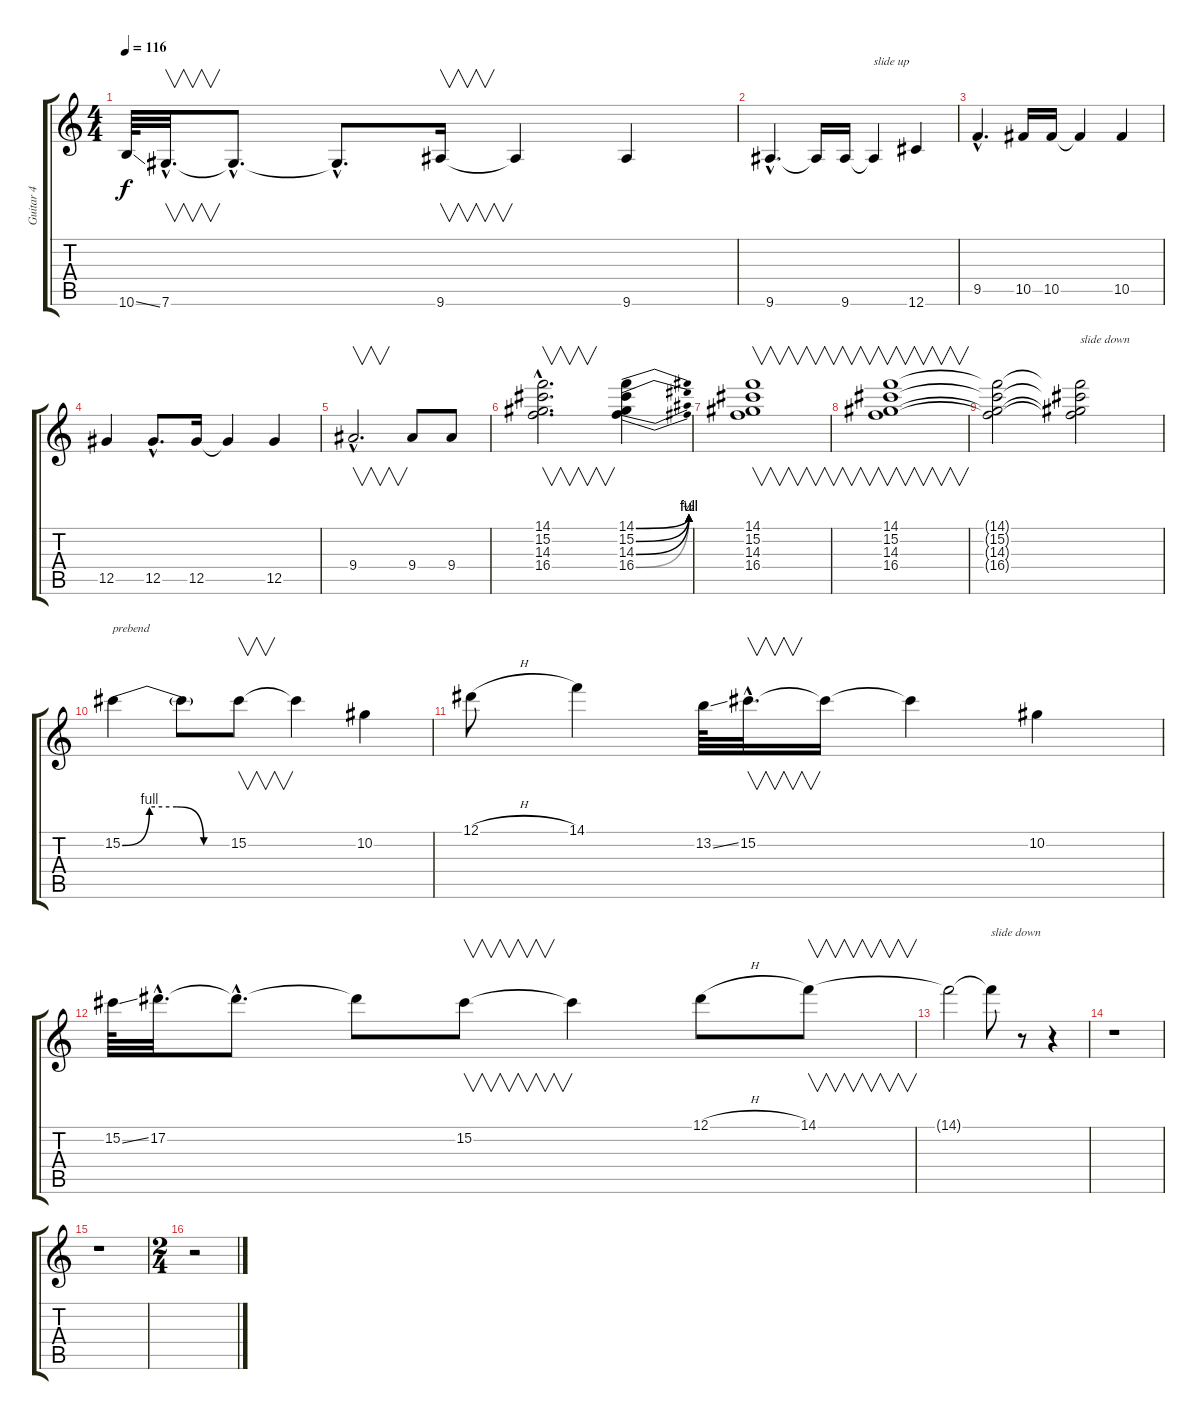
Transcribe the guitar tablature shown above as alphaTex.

\track ("Guitar 4" "Guitar 4") {instrument overdrivenguitar}
\staff {score tabs}
\tuning (Eb4 Bb3 Gb3 Db3 Ab2 Db2) {hide}
\ts (4 4)
\tempo 116
\clef g2
\ks c
10.6{ss}.64{dy f} 7.6{hac}.32{v d} 7.6{hac t}.8{d} 7.6{hac t}.8{d} 9.6.16{v} 9.6{t}.4 9.6.4 |
9.6{hac}.4{d} 9.6{t}.16 9.6.16 9.6{t}.4{txt "slide up"} 12.6.4 |
9.5{hac}.4{d} 10.5.16 10.5.16 10.5{t}.4 10.5.4 |
12.5.4 12.5{hac}.8{d} 12.5.16 12.5{t}.4 12.5.4 |
9.4{hac}.2{v d} 9.4.8 9.4.8 |
(14.1{hac} 15.2{hac} 14.3{hac} 16.4{hac}).2{v d} (14.1{be (bend 0 0 60 2)} 15.2{be (bend 0 0 60 4)} 14.3{be (bend 0 0 60 4)} 16.4{be (bend 0 0 60 2)}).4 |
(14.1 15.2 14.3 16.4).1{v} |
(14.1 15.2 14.3 16.4).1{v} |
(14.1{t} 15.2{t} 14.3{t} 16.4{t}).2 (14.1{t} 15.2{t} 14.3{t} 16.4{t}).2{txt "slide down"} |
15.2{be (custom 0 0 15 4 30 4 45 0 60 0)}.4{txt "prebend"} 15.2{t}.8 15.2.8{v} 15.2{t}.4 10.2.4 |
12.1{h}.8 14.1.4 13.2{ss}.64 15.2{hac}.32{v d} 15.2{t}.16 15.2{t}.4 10.2.4 |
15.2{ss}.64 17.2{hac}.32{d} 17.2{hac t}.8{d} 17.2{t}.8 15.2.8{v} 15.2{t}.4 12.1{h}.8 14.1.8{v} |
14.1{t}.2 14.1{t}.8{txt "slide down"} r.8 r.4 |
r.1 |
r.1 |
\ts (2 4)
r.2
